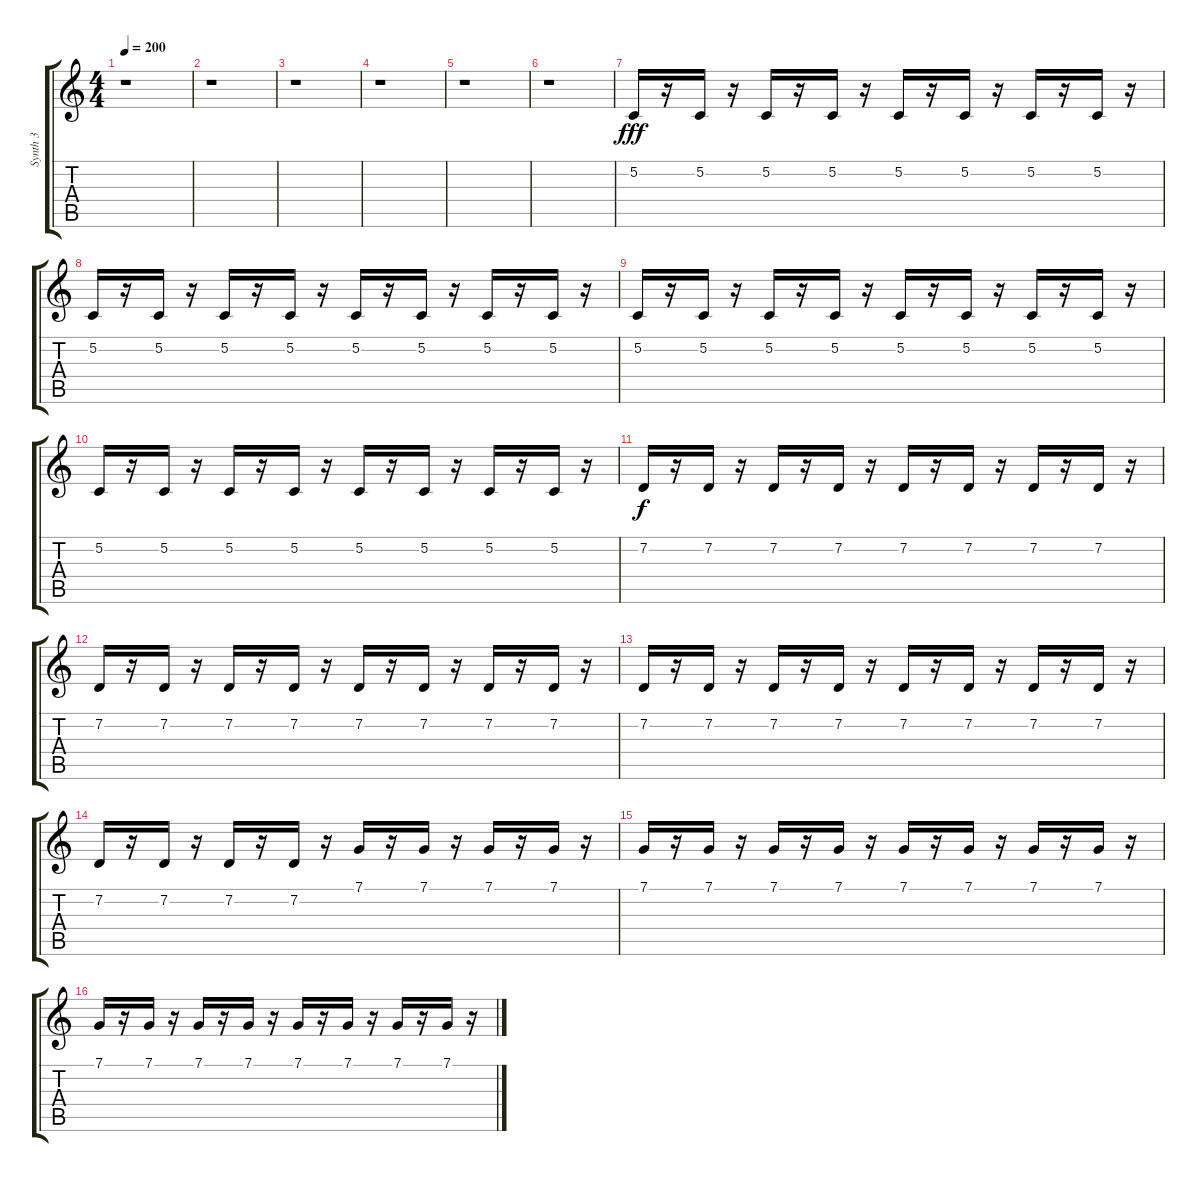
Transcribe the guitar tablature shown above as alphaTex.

\track ("Synth 3" "Synth 3") {instrument synthstrings1}
\staff {score tabs}
\tuning (C4 G3 Eb3 Bb2 F2 C2) {hide}
\ts (4 4)
\tempo 200
\clef g2
\ks c
r.1{dy f} |
r.1 |
r.1 |
r.1 |
r.1 |
r.1 |
5.2.16{dy fff} r.16 5.2.16 r.16 5.2.16 r.16 5.2.16 r.16 5.2.16 r.16 5.2.16 r.16 5.2.16 r.16 5.2.16 r.16 |
5.2.16 r.16 5.2.16 r.16 5.2.16 r.16 5.2.16 r.16 5.2.16 r.16 5.2.16 r.16 5.2.16 r.16 5.2.16 r.16 |
5.2.16 r.16 5.2.16 r.16 5.2.16 r.16 5.2.16 r.16 5.2.16 r.16 5.2.16 r.16 5.2.16 r.16 5.2.16 r.16 |
5.2.16 r.16 5.2.16 r.16 5.2.16 r.16 5.2.16 r.16 5.2.16 r.16 5.2.16 r.16 5.2.16 r.16 5.2.16 r.16 |
7.2.16{dy f} r.16 7.2.16 r.16 7.2.16 r.16 7.2.16 r.16 7.2.16 r.16 7.2.16 r.16 7.2.16 r.16 7.2.16 r.16 |
7.2.16 r.16 7.2.16 r.16 7.2.16 r.16 7.2.16 r.16 7.2.16 r.16 7.2.16 r.16 7.2.16 r.16 7.2.16 r.16 |
7.2.16 r.16 7.2.16 r.16 7.2.16 r.16 7.2.16 r.16 7.2.16 r.16 7.2.16 r.16 7.2.16 r.16 7.2.16 r.16 |
7.2.16 r.16 7.2.16 r.16 7.2.16 r.16 7.2.16 r.16 7.1.16 r.16 7.1.16 r.16 7.1.16 r.16 7.1.16 r.16 |
7.1.16 r.16 7.1.16 r.16 7.1.16 r.16 7.1.16 r.16 7.1.16 r.16 7.1.16 r.16 7.1.16 r.16 7.1.16 r.16 |
7.1.16 r.16 7.1.16 r.16 7.1.16 r.16 7.1.16 r.16 7.1.16 r.16 7.1.16 r.16 7.1.16 r.16 7.1.16 r.16
